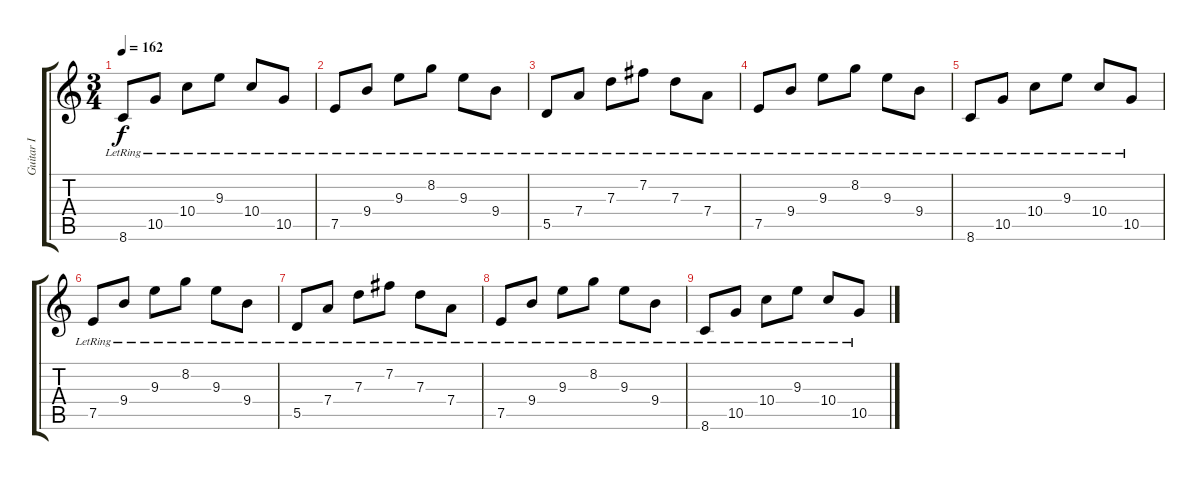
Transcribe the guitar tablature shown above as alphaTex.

\track ("Guitar I" "Guitar I") {instrument distortionguitar}
\staff {score tabs}
\tuning (E4 B3 G3 D3 A2 E2) {hide}
\ts (3 4)
\tempo 162
\clef g2
\ks c
8.6{lr}.8{dy f} 10.5{lr}.8 10.4{lr}.8 9.3{lr}.8 10.4{lr}.8 10.5{lr}.8 |
7.5{lr}.8 9.4{lr}.8 9.3{lr}.8 8.2{lr}.8 9.3{lr}.8 9.4{lr}.8 |
5.5{lr}.8 7.4{lr}.8 7.3{lr}.8 7.2{lr}.8 7.3{lr}.8 7.4{lr}.8 |
7.5{lr}.8 9.4{lr}.8 9.3{lr}.8 8.2{lr}.8 9.3{lr}.8 9.4{lr}.8 |
8.6{lr}.8 10.5{lr}.8 10.4{lr}.8 9.3{lr}.8 10.4{lr}.8 10.5{lr}.8 |
7.5{lr}.8 9.4{lr}.8 9.3{lr}.8 8.2{lr}.8 9.3{lr}.8 9.4{lr}.8 |
5.5{lr}.8 7.4{lr}.8 7.3{lr}.8 7.2{lr}.8 7.3{lr}.8 7.4{lr}.8 |
7.5{lr}.8 9.4{lr}.8 9.3{lr}.8 8.2{lr}.8 9.3{lr}.8 9.4{lr}.8 |
8.6{lr}.8 10.5{lr}.8 10.4{lr}.8 9.3{lr}.8 10.4{lr}.8 10.5{lr}.8
